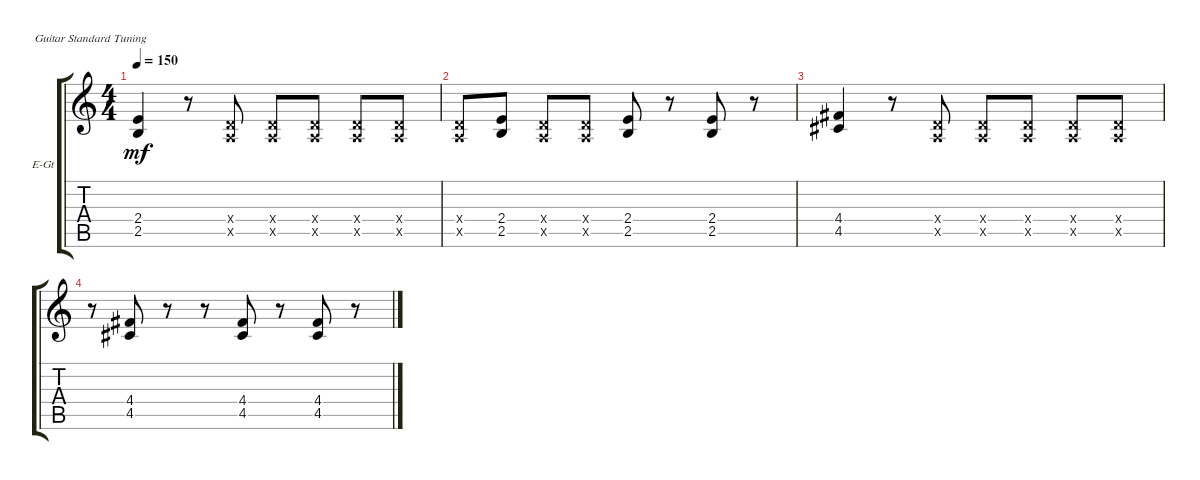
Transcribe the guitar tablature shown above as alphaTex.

\defaultSystemsLayout 4
\bracketExtendMode groupsimilarinstruments
\firstSystemTrackNameOrientation horizontal
\otherSystemsTrackNameOrientation horizontal
\track ("Electric Guitar" "E-Gt") {instrument distortionguitar}
\staff {score tabs}
\tuning (E4 B3 G3 D3 A2 E2)
\ts (4 4)
\tempo 150
\clef g2
\ks c
(2.4 2.5).4{dy mf} r.8 (0.5{x} 0.4{x}).8 (0.4{x} 0.5{x}).8 (0.5{x} 0.4{x}).8 (0.4{x} 0.5{x}).8 (0.5{x} 0.4{x}).8 |
(0.4{x} 0.5{x}).8 (2.4 2.5).8 (0.5{x} 0.4{x}).8 (0.4{x} 0.5{x}).8 (2.4 2.5).8 r.8 (2.4 2.5).8 r.8 |
(4.5 4.4).4 r.8 (0.5{x} 0.4{x}).8 (0.5{x} 0.4{x}).8 (0.4{x} 0.5{x}).8 (0.5{x} 0.4{x}).8 (0.5{x} 0.4{x}).8 |
r.8 (4.4 4.5).8 r.8 r.8 (4.5 4.4).8 r.8 (4.4 4.5).8 r.8
